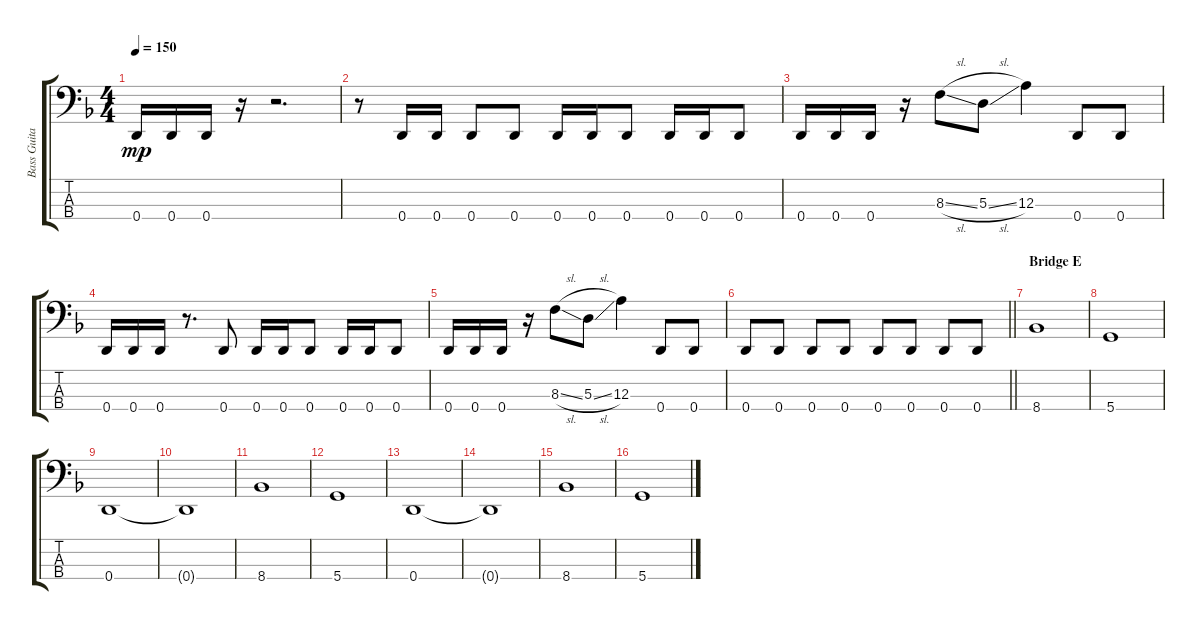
\track ("Bass Guitar" "Bass Guita") {instrument electricbassfinger}
\staff {score tabs}
\tuning (G2 D2 A1 D1) {hide}
\ts (4 4)
\tempo 150
\clef f4
\ks f
0.4.16{dy mp} 0.4.16 0.4.16 r.16 r.2{d} |
r.8 0.4.16 0.4.16 0.4.8 0.4.8 0.4.16 0.4.16 0.4.8 0.4.16 0.4.16 0.4.8 |
0.4.16 0.4.16 0.4.16 r.16 8.3{sl}.8 5.3{sl}.8 12.3.4 0.4.8 0.4.8 |
0.4.16 0.4.16 0.4.16 r.8{d} 0.4.8 0.4.16 0.4.16 0.4.8 0.4.16 0.4.16 0.4.8 |
0.4.16 0.4.16 0.4.16 r.16 8.3{sl}.8 5.3{sl}.8 12.3.4 0.4.8 0.4.8 |
\barLineRight lightlight
0.4.8 0.4.8 0.4.8 0.4.8 0.4.8 0.4.8 0.4.8 0.4.8 |
\section ("" "Bridge E")
8.4.1 |
5.4.1 |
0.4.1 |
0.4{t}.1 |
8.4.1 |
5.4.1 |
0.4.1 |
0.4{t}.1 |
8.4.1 |
5.4.1
